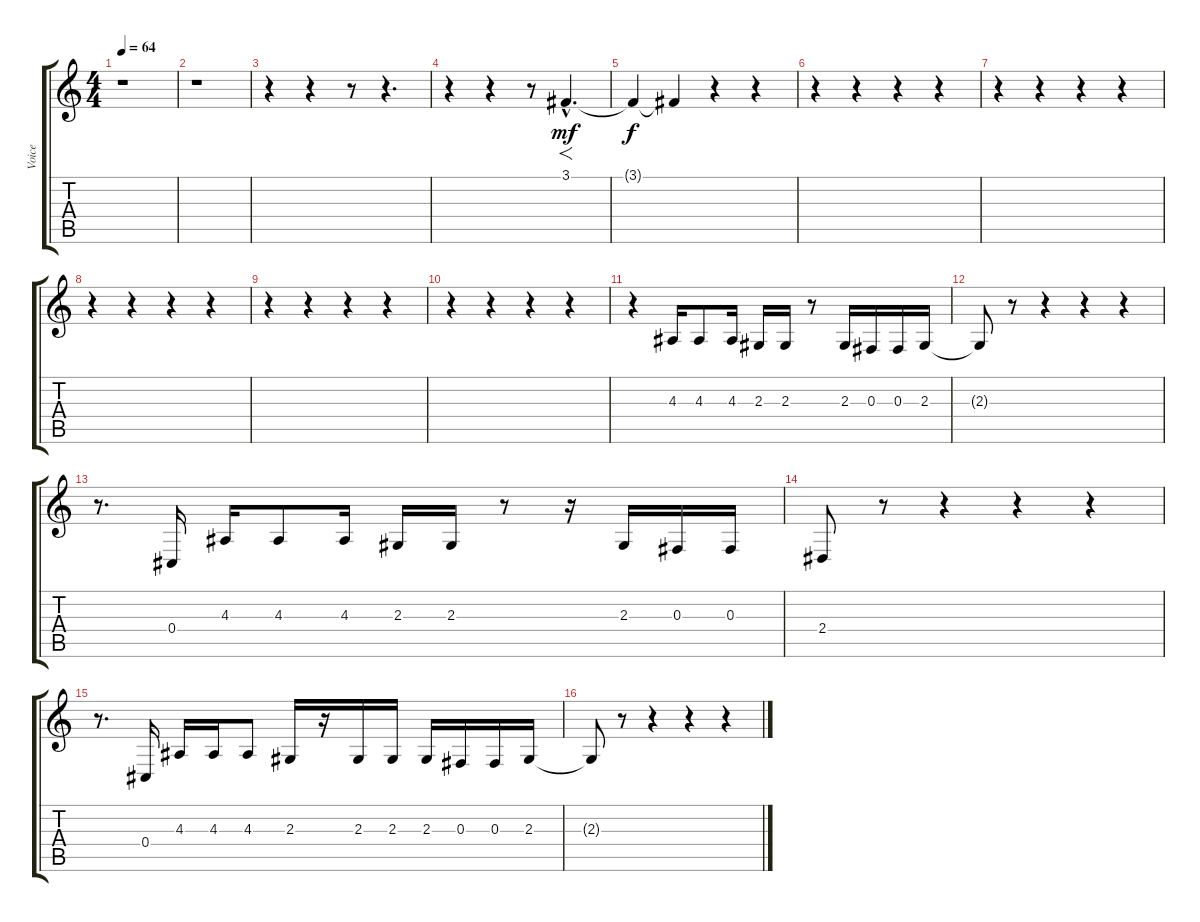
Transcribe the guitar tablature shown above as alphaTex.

\track ("Voice" "Voice") {instrument cello}
\staff {score tabs}
\tuning (Eb4 Bb3 Gb3 Db3 Ab2 Eb2) {hide}
\ts (4 4)
\tempo 64
\clef g2
\ks c
r.1{dy mf instrument cello} |
r.1 |
r.4 r.4 r.8 r.4{d} |
r.4 r.4 r.8 3.1{hac}.4{f d} |
3.1{t}.4{dy f} 3.1{t}.4 r.4 r.4 |
r.4 r.4 r.4 r.4 |
r.4 r.4 r.4 r.4 |
r.4 r.4 r.4 r.4 |
r.4 r.4 r.4 r.4 |
r.4 r.4 r.4 r.4 |
r.4 4.3.16 4.3.8 4.3.16 2.3.16 2.3.16 r.8 2.3.16 0.3.16 0.3.16 2.3.16 |
2.3{t}.8 r.8 r.4 r.4 r.4 |
r.8{d} 0.4.16 4.3.16 4.3.8 4.3.16 2.3.16 2.3.16 r.8 r.16 2.3.16 0.3.16 0.3.16 |
2.4.8 r.8 r.4 r.4 r.4 |
r.8{d} 0.4.16 4.3.16 4.3.16 4.3.8 2.3.16 r.16 2.3.16 2.3.16 2.3.16 0.3.16 0.3.16 2.3.16 |
2.3{t}.8 r.8 r.4 r.4 r.4
